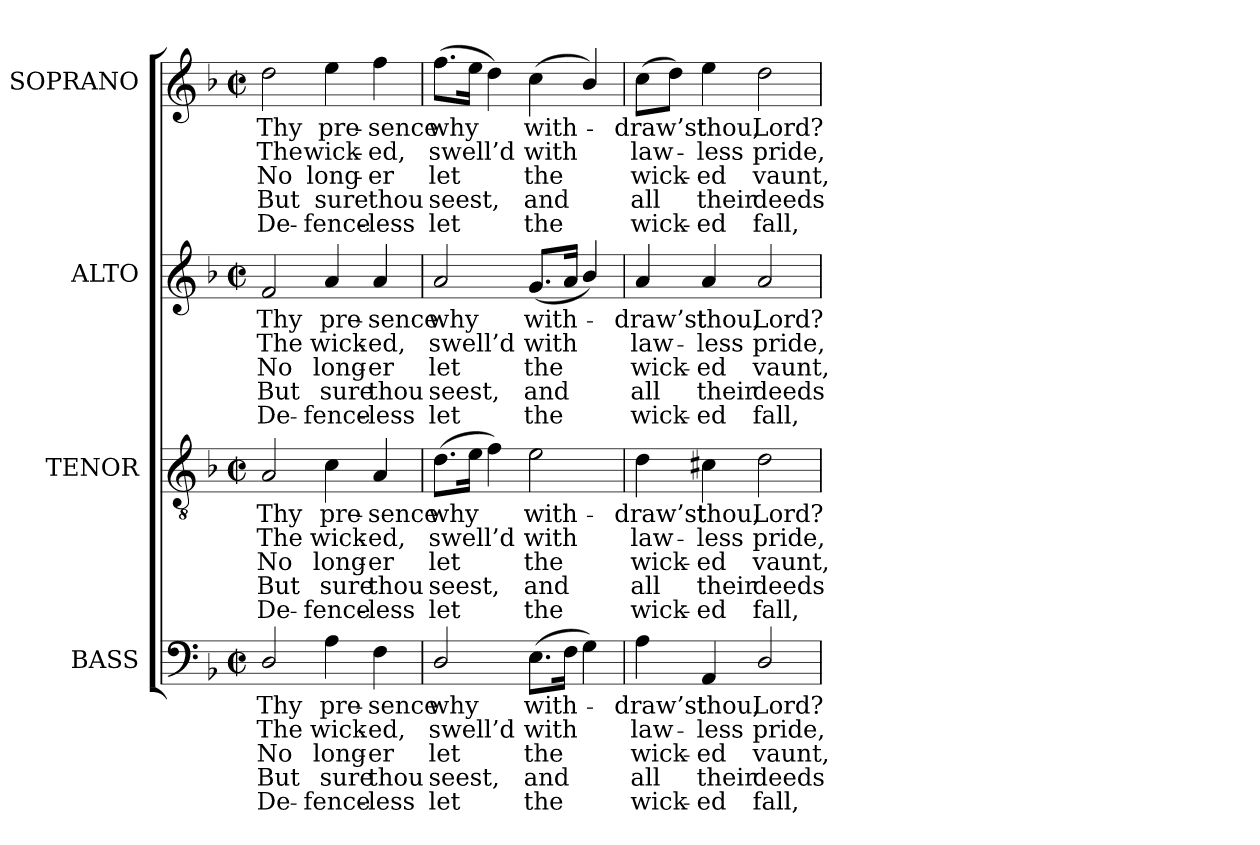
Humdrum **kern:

**kern	**text	**text	**text	**text	**text	**kern	**text	**text	**text	**text	**text	**kern	**text	**text	**text	**text	**text	**kern	**text	**text	**text	**text	**text
*part4	*part4	*part4	*part4	*part4	*part4	*part3	*part3	*part3	*part3	*part3	*part3	*part2	*part2	*part2	*part2	*part2	*part2	*part1	*part1	*part1	*part1	*part1	*part1
*staff4	*staff4	*staff4	*staff4	*staff4	*staff4	*staff3	*staff3	*staff3	*staff3	*staff3	*staff3	*staff2	*staff2	*staff2	*staff2	*staff2	*staff2	*staff1	*staff1	*staff1	*staff1	*staff1	*staff1
*I"BASS	*	*	*	*	*	*I"TENOR	*	*	*	*	*	*I"ALTO	*	*	*	*	*	*I"SOPRANO	*	*	*	*	*
*I'B.	*	*	*	*	*	*I'T.	*	*	*	*	*	*I'A.	*	*	*	*	*	*I'S.	*	*	*	*	*
!!LO:PB:g=z
*clefF4	*	*	*	*	*	*clefGv2	*	*	*	*	*	*clefG2	*	*	*	*	*	*clefG2	*	*	*	*	*
*	*	*	*	*	*	*ITrd7c12	*	*	*	*	*	*	*	*	*	*	*	*	*	*	*	*	*
*k[b-]	*	*	*	*	*	*k[b-]	*	*	*	*	*	*k[b-]	*	*	*	*	*	*k[b-]	*	*	*	*	*
*d:	*	*	*	*	*	*d:	*	*	*	*	*	*d:	*	*	*	*	*	*d:	*	*	*	*	*
*M2/2	*	*	*	*	*	*M2/2	*	*	*	*	*	*M2/2	*	*	*	*	*	*M2/2	*	*	*	*	*
*met(c|)	*	*	*	*	*	*met(c|)	*	*	*	*	*	*met(c|)	*	*	*	*	*	*met(c|)	*	*	*	*	*
=1	=1	=1	=1	=1	=1	=1	=1	=1	=1	=1	=1	=1	=1	=1	=1	=1	=1	=1	=1	=1	=1	=1	=1
!	!LO:LY:b:color=#000000	!LO:LY:b:color=#000000	!LO:LY:b:color=#000000	!LO:LY:b:color=#000000	!LO:LY:b:color=#000000	!	!	!	!	!	!	!	!	!	!	!	!	!	!	!	!	!	!
!	!	!	!	!	!	!	!LO:LY:b:color=#000000	!LO:LY:b:color=#000000	!LO:LY:b:color=#000000	!LO:LY:b:color=#000000	!LO:LY:b:color=#000000	!	!	!	!	!	!	!	!	!	!	!	!
!	!	!	!	!	!	!	!	!	!	!	!	!	!LO:LY:b:color=#000000	!LO:LY:b:color=#000000	!LO:LY:b:color=#000000	!LO:LY:b:color=#000000	!LO:LY:b:color=#000000	!	!	!	!	!	!
!	!	!	!	!	!	!	!	!	!	!	!	!	!	!	!	!	!	!	!LO:LY:b:color=#000000	!LO:LY:b:color=#000000	!LO:LY:b:color=#000000	!LO:LY:b:color=#000000	!LO:LY:b:color=#000000
2Di/	Thy	The	No	But	De-	2AAi/	Thy	The	No	But	De-	2fi/	Thy	The	No	But	De-	2ddi\	Thy	The	No	But	De-
!	!LO:LY:b:color=#000000	!LO:LY:b:color=#000000	!LO:LY:b:color=#000000	!LO:LY:b:color=#000000	!LO:LY:b:color=#000000	!	!	!	!	!	!	!	!	!	!	!	!	!	!	!	!	!	!
!	!	!	!	!	!	!	!LO:LY:b:color=#000000	!LO:LY:b:color=#000000	!LO:LY:b:color=#000000	!LO:LY:b:color=#000000	!LO:LY:b:color=#000000	!	!	!	!	!	!	!	!	!	!	!	!
!	!	!	!	!	!	!	!	!	!	!	!	!	!LO:LY:b:color=#000000	!LO:LY:b:color=#000000	!LO:LY:b:color=#000000	!LO:LY:b:color=#000000	!LO:LY:b:color=#000000	!	!	!	!	!	!
!	!	!	!	!	!	!	!	!	!	!	!	!	!	!	!	!	!	!	!LO:LY:b:color=#000000	!LO:LY:b:color=#000000	!LO:LY:b:color=#000000	!LO:LY:b:color=#000000	!LO:LY:b:color=#000000
4Ai\	pre-	wick-	-long-	-sure	fence-	4Ci\	pre-	wick-	-long-	-sure	fence-	4ai/	pre-	wick-	-long-	-sure	fence-	4eei\	pre-	wick-	-long-	-sure	fence-
!	!LO:LY:b:color=#000000	!LO:LY:b:color=#000000	!LO:LY:b:color=#000000	!LO:LY:b:color=#000000	!LO:LY:b:color=#000000	!	!	!	!	!	!	!	!	!	!	!	!	!	!	!	!	!	!
!	!	!	!	!	!	!	!LO:LY:b:color=#000000	!LO:LY:b:color=#000000	!LO:LY:b:color=#000000	!LO:LY:b:color=#000000	!LO:LY:b:color=#000000	!	!	!	!	!	!	!	!	!	!	!	!
!	!	!	!	!	!	!	!	!	!	!	!	!	!LO:LY:b:color=#000000	!LO:LY:b:color=#000000	!LO:LY:b:color=#000000	!LO:LY:b:color=#000000	!LO:LY:b:color=#000000	!	!	!	!	!	!
!	!	!	!	!	!	!	!	!	!	!	!	!	!	!	!	!	!	!	!LO:LY:b:color=#000000	!LO:LY:b:color=#000000	!LO:LY:b:color=#000000	!LO:LY:b:color=#000000	!LO:LY:b:color=#000000
4Fi\	-sence	-ed,	-er	thou	less	4AAi/	-sence	-ed,	-er	thou	less	4ai/	-sence	-ed,	-er	thou	less	4ffi\	-sence	-ed,	-er	thou	less
=2	=2	=2	=2	=2	=2	=2	=2	=2	=2	=2	=2	=2	=2	=2	=2	=2	=2	=2	=2	=2	=2	=2	=2
!	!LO:LY:b:color=#000000	!LO:LY:b:color=#000000	!LO:LY:b:color=#000000	!LO:LY:b:color=#000000	!LO:LY:b:color=#000000	!	!	!	!	!	!	!	!	!	!	!	!	!	!	!	!	!	!
!	!	!	!	!	!	!	!LO:LY:b:color=#000000	!LO:LY:b:color=#000000	!LO:LY:b:color=#000000	!LO:LY:b:color=#000000	!LO:LY:b:color=#000000	!	!	!	!	!	!	!	!	!	!	!	!
!	!	!	!	!	!	!	!	!	!	!	!	!	!LO:LY:b:color=#000000	!LO:LY:b:color=#000000	!LO:LY:b:color=#000000	!LO:LY:b:color=#000000	!LO:LY:b:color=#000000	!	!	!	!	!	!
!	!	!	!	!	!	!	!	!	!	!	!	!	!	!	!	!	!	!	!LO:LY:b:color=#000000	!LO:LY:b:color=#000000	!LO:LY:b:color=#000000	!LO:LY:b:color=#000000	!LO:LY:b:color=#000000
2Di/	why	swell’d	let	seest,	let	(8.Di\L	why	swell’d	let	seest,	let	2ai/	why	swell’d	let	seest,	let	(8.ffi\L	why	swell’d	let	seest,	let
.	.	.	.	.	.	16Ei\Jk	.	.	.	.	.	.	.	.	.	.	.	16eei\Jk	.	.	.	.	.
.	.	.	.	.	.	4Fi\)	.	.	.	.	.	.	.	.	.	.	.	4ddi\)	.	.	.	.	.
!	!LO:LY:b:color=#000000	!LO:LY:b:color=#000000	!LO:LY:b:color=#000000	!LO:LY:b:color=#000000	!LO:LY:b:color=#000000	!	!	!	!	!	!	!	!	!	!	!	!	!	!	!	!	!	!
!	!	!	!	!	!	!	!LO:LY:b:color=#000000	!LO:LY:b:color=#000000	!LO:LY:b:color=#000000	!LO:LY:b:color=#000000	!LO:LY:b:color=#000000	!	!	!	!	!	!	!	!	!	!	!	!
!	!	!	!	!	!	!	!	!	!	!	!	!	!LO:LY:b:color=#000000	!LO:LY:b:color=#000000	!LO:LY:b:color=#000000	!LO:LY:b:color=#000000	!LO:LY:b:color=#000000	!	!	!	!	!	!
!	!	!	!	!	!	!	!	!	!	!	!	!	!	!	!	!	!	!	!LO:LY:b:color=#000000	!LO:LY:b:color=#000000	!LO:LY:b:color=#000000	!LO:LY:b:color=#000000	!LO:LY:b:color=#000000
(8.Ei\L	with-	with	the	and	the	2Ei\	with-	with	the	and	the	(8.gi/L	with-	with	the	and	the	(4cci\	with-	with	the	and	the
16Fi\Jk	.	.	.	.	.	.	.	.	.	.	.	16ai/Jk	.	.	.	.	.	.	.	.	.	.	.
4Gi\)	.	.	.	.	.	.	.	.	.	.	.	4b-i/)	.	.	.	.	.	4b-i/)	.	.	.	.	.
=3	=3	=3	=3	=3	=3	=3	=3	=3	=3	=3	=3	=3	=3	=3	=3	=3	=3	=3	=3	=3	=3	=3	=3
!	!LO:LY:b:color=#000000	!LO:LY:b:color=#000000	!LO:LY:b:color=#000000	!LO:LY:b:color=#000000	!LO:LY:b:color=#000000	!	!	!	!	!	!	!	!	!	!	!	!	!	!	!	!	!	!
!	!	!	!	!	!	!	!LO:LY:b:color=#000000	!LO:LY:b:color=#000000	!LO:LY:b:color=#000000	!LO:LY:b:color=#000000	!LO:LY:b:color=#000000	!	!	!	!	!	!	!	!	!	!	!	!
!	!	!	!	!	!	!	!	!	!	!	!	!	!LO:LY:b:color=#000000	!LO:LY:b:color=#000000	!LO:LY:b:color=#000000	!LO:LY:b:color=#000000	!LO:LY:b:color=#000000	!	!	!	!	!	!
!	!	!	!	!	!	!	!	!	!	!	!	!	!	!	!	!	!	!	!LO:LY:b:color=#000000	!LO:LY:b:color=#000000	!LO:LY:b:color=#000000	!LO:LY:b:color=#000000	!LO:LY:b:color=#000000
4Ai\	-draw’st	law-	wick-	-all	wick-	4Di\	-draw’st	law-	wick-	-all	wick-	4ai/	-draw’st	law-	wick-	-all	wick-	(8cci\L	-draw’st	law-	wick-	-all	wick-
.	.	.	.	.	.	.	.	.	.	.	.	.	.	.	.	.	.	8ddi\J)	.	.	.	.	.
!	!LO:LY:b:color=#000000	!LO:LY:b:color=#000000	!LO:LY:b:color=#000000	!LO:LY:b:color=#000000	!LO:LY:b:color=#000000	!	!	!	!	!	!	!	!	!	!	!	!	!	!	!	!	!	!
!	!	!	!	!	!	!	!LO:LY:b:color=#000000	!LO:LY:b:color=#000000	!LO:LY:b:color=#000000	!LO:LY:b:color=#000000	!LO:LY:b:color=#000000	!	!	!	!	!	!	!	!	!	!	!	!
!	!	!	!	!	!	!	!	!	!	!	!	!	!LO:LY:b:color=#000000	!LO:LY:b:color=#000000	!LO:LY:b:color=#000000	!LO:LY:b:color=#000000	!LO:LY:b:color=#000000	!	!	!	!	!	!
!	!	!	!	!	!	!	!	!	!	!	!	!	!	!	!	!	!	!	!LO:LY:b:color=#000000	!LO:LY:b:color=#000000	!LO:LY:b:color=#000000	!LO:LY:b:color=#000000	!LO:LY:b:color=#000000
4AAi/	thou,	-less	-ed	their	ed	4C#Xi\	thou,	-less	-ed	their	ed	4ai/	thou,	-less	-ed	their	ed	4eei\	thou,	-less	-ed	their	ed
!	!LO:LY:b:color=#000000	!LO:LY:b:color=#000000	!LO:LY:b:color=#000000	!LO:LY:b:color=#000000	!LO:LY:b:color=#000000	!	!	!	!	!	!	!	!	!	!	!	!	!	!	!	!	!	!
!	!	!	!	!	!	!	!LO:LY:b:color=#000000	!LO:LY:b:color=#000000	!LO:LY:b:color=#000000	!LO:LY:b:color=#000000	!LO:LY:b:color=#000000	!	!	!	!	!	!	!	!	!	!	!	!
!	!	!	!	!	!	!	!	!	!	!	!	!	!LO:LY:b:color=#000000	!LO:LY:b:color=#000000	!LO:LY:b:color=#000000	!LO:LY:b:color=#000000	!LO:LY:b:color=#000000	!	!	!	!	!	!
!	!	!	!	!	!	!	!	!	!	!	!	!	!	!	!	!	!	!	!LO:LY:b:color=#000000	!LO:LY:b:color=#000000	!LO:LY:b:color=#000000	!LO:LY:b:color=#000000	!LO:LY:b:color=#000000
2Di/	Lord?	pride,	vaunt,	deeds	fall,	2Di\	Lord?	pride,	vaunt,	deeds	fall,	2ai/	Lord?	pride,	vaunt,	deeds	fall,	2ddi\	Lord?	pride,	vaunt,	deeds	fall,
=	=	=	=	=	=	=	=	=	=	=	=	=	=	=	=	=	=	=	=	=	=	=	=
*-	*-	*-	*-	*-	*-	*-	*-	*-	*-	*-	*-	*-	*-	*-	*-	*-	*-	*-	*-	*-	*-	*-	*-
